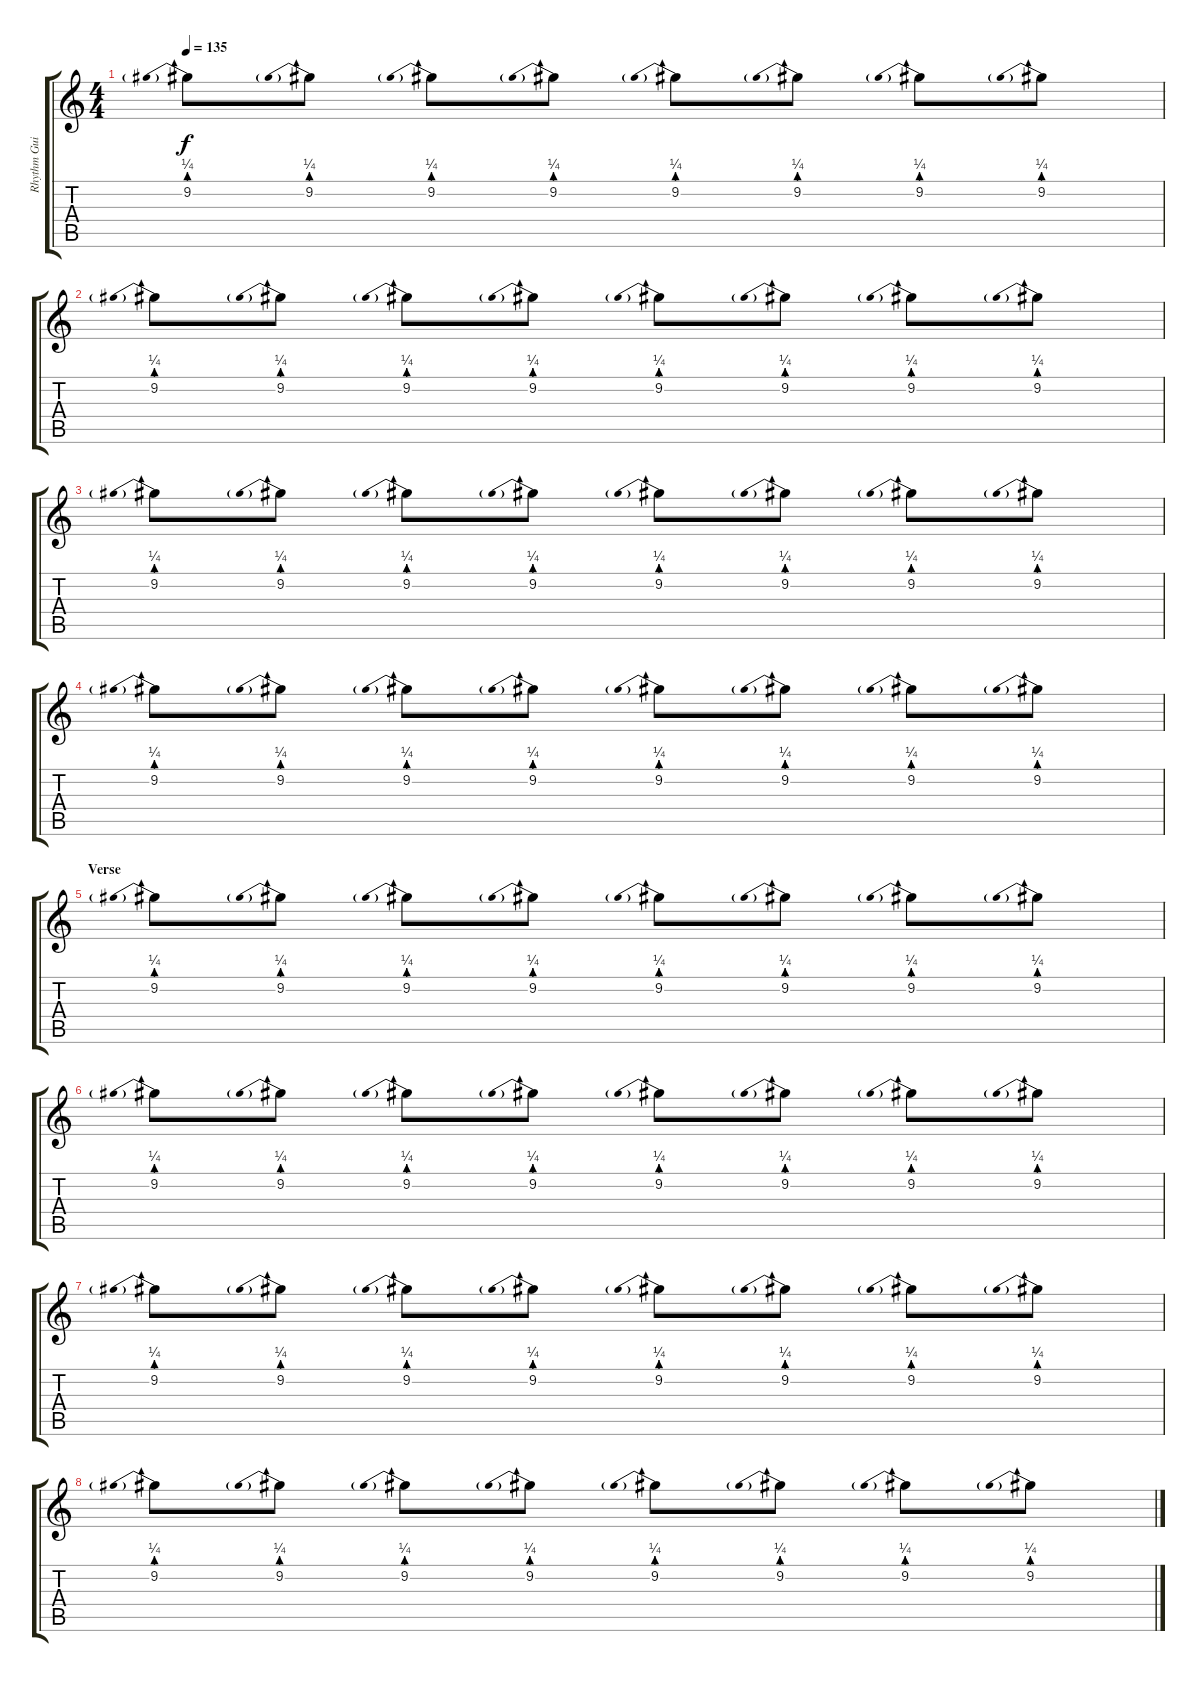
\track ("Rhythm Guitar 2" "Rhythm Gui") {instrument distortionguitar}
\staff {score tabs}
\tuning (E4 B3 G3 D3 A2 E2) {hide}
\ts (4 4)
\tempo 135
\clef g2
\ks c
9.2{be (prebend 0 1 60 1)}.8{dy f} 9.2{be (prebend 0 1 60 1)}.8 9.2{be (prebend 0 1 60 1)}.8 9.2{be (prebend 0 1 60 1)}.8 9.2{be (prebend 0 1 60 1)}.8 9.2{be (prebend 0 1 60 1)}.8 9.2{be (prebend 0 1 60 1)}.8 9.2{be (prebend 0 1 60 1)}.8 |
9.2{be (prebend 0 1 60 1)}.8 9.2{be (prebend 0 1 60 1)}.8 9.2{be (prebend 0 1 60 1)}.8 9.2{be (prebend 0 1 60 1)}.8 9.2{be (prebend 0 1 60 1)}.8 9.2{be (prebend 0 1 60 1)}.8 9.2{be (prebend 0 1 60 1)}.8 9.2{be (prebend 0 1 60 1)}.8 |
9.2{be (prebend 0 1 60 1)}.8 9.2{be (prebend 0 1 60 1)}.8 9.2{be (prebend 0 1 60 1)}.8 9.2{be (prebend 0 1 60 1)}.8 9.2{be (prebend 0 1 60 1)}.8 9.2{be (prebend 0 1 60 1)}.8 9.2{be (prebend 0 1 60 1)}.8 9.2{be (prebend 0 1 60 1)}.8 |
9.2{be (prebend 0 1 60 1)}.8 9.2{be (prebend 0 1 60 1)}.8 9.2{be (prebend 0 1 60 1)}.8 9.2{be (prebend 0 1 60 1)}.8 9.2{be (prebend 0 1 60 1)}.8 9.2{be (prebend 0 1 60 1)}.8 9.2{be (prebend 0 1 60 1)}.8 9.2{be (prebend 0 1 60 1)}.8 |
\section ("" "Verse")
9.2{be (prebend 0 1 60 1)}.8 9.2{be (prebend 0 1 60 1)}.8 9.2{be (prebend 0 1 60 1)}.8 9.2{be (prebend 0 1 60 1)}.8 9.2{be (prebend 0 1 60 1)}.8 9.2{be (prebend 0 1 60 1)}.8 9.2{be (prebend 0 1 60 1)}.8 9.2{be (prebend 0 1 60 1)}.8 |
9.2{be (prebend 0 1 60 1)}.8 9.2{be (prebend 0 1 60 1)}.8 9.2{be (prebend 0 1 60 1)}.8 9.2{be (prebend 0 1 60 1)}.8 9.2{be (prebend 0 1 60 1)}.8 9.2{be (prebend 0 1 60 1)}.8 9.2{be (prebend 0 1 60 1)}.8 9.2{be (prebend 0 1 60 1)}.8 |
9.2{be (prebend 0 1 60 1)}.8 9.2{be (prebend 0 1 60 1)}.8 9.2{be (prebend 0 1 60 1)}.8 9.2{be (prebend 0 1 60 1)}.8 9.2{be (prebend 0 1 60 1)}.8 9.2{be (prebend 0 1 60 1)}.8 9.2{be (prebend 0 1 60 1)}.8 9.2{be (prebend 0 1 60 1)}.8 |
9.2{be (prebend 0 1 60 1)}.8 9.2{be (prebend 0 1 60 1)}.8 9.2{be (prebend 0 1 60 1)}.8 9.2{be (prebend 0 1 60 1)}.8 9.2{be (prebend 0 1 60 1)}.8 9.2{be (prebend 0 1 60 1)}.8 9.2{be (prebend 0 1 60 1)}.8 9.2{be (prebend 0 1 60 1)}.8
